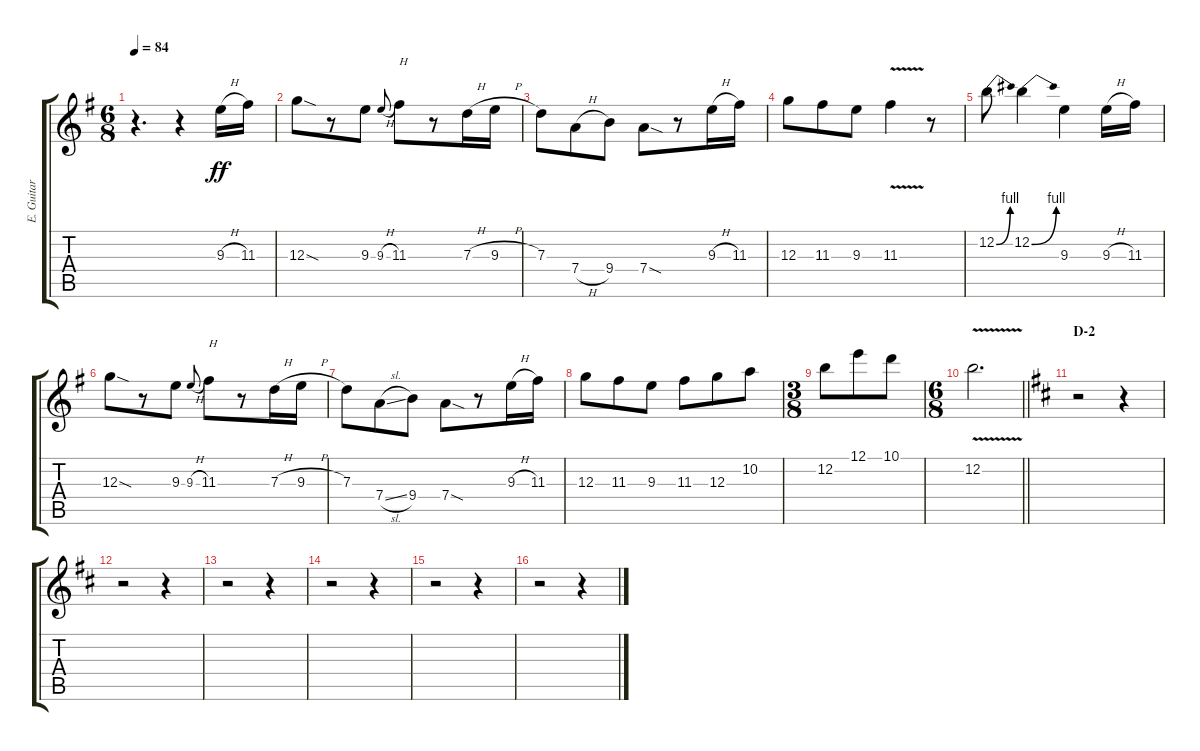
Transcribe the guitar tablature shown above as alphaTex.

\track ("E. Guitar II" "E. Guitar ") {instrument overdrivenguitar}
\staff {score tabs}
\tuning (E4 B3 G3 D3 A2 E2) {hide}
\ts (6 8)
\tempo 84
\clef g2
\ks g
r.4{d dy f} r.4 9.3{h}.16{dy ff} 11.3.16 |
12.3{sod}.8 r.8 9.3.8 9.3{h}.8{gr onbeat} 11.3.8{txt "H"} r.8 7.3{h}.16 9.3{h}.16 |
7.3.8 7.4{h}.8 9.4.8 7.4{sod}.8 r.8 9.3{h}.16 11.3.16 |
12.3.8 11.3.8 9.3.8 11.3{v}.4 r.8 |
12.2{be (bend 0 0 60 4)}.8 12.2{be (bend 0 0 60 4)}.4 9.3.4 9.3{h}.16 11.3.16 |
12.3{sod}.8 r.8 9.3.8 9.3{h}.8{gr onbeat} 11.3.8{txt "H"} r.8 7.3{h}.16 9.3{h}.16 |
7.3.8 7.4{sl}.8 9.4.8 7.4{sod}.8 r.8 9.3{h}.16 11.3.16 |
12.3.8 11.3.8 9.3.8 11.3.8 12.3.8 10.2.8 |
\ts (3 8)
12.2.8 12.1.8 10.1.8 |
\ts (6 8)
\barLineRight lightlight
12.2{v}.2{d} |
\section ("" "D-2")
\ks d
r.2 r.4 |
r.2 r.4 |
r.2 r.4 |
r.2 r.4 |
r.2 r.4 |
r.2 r.4
